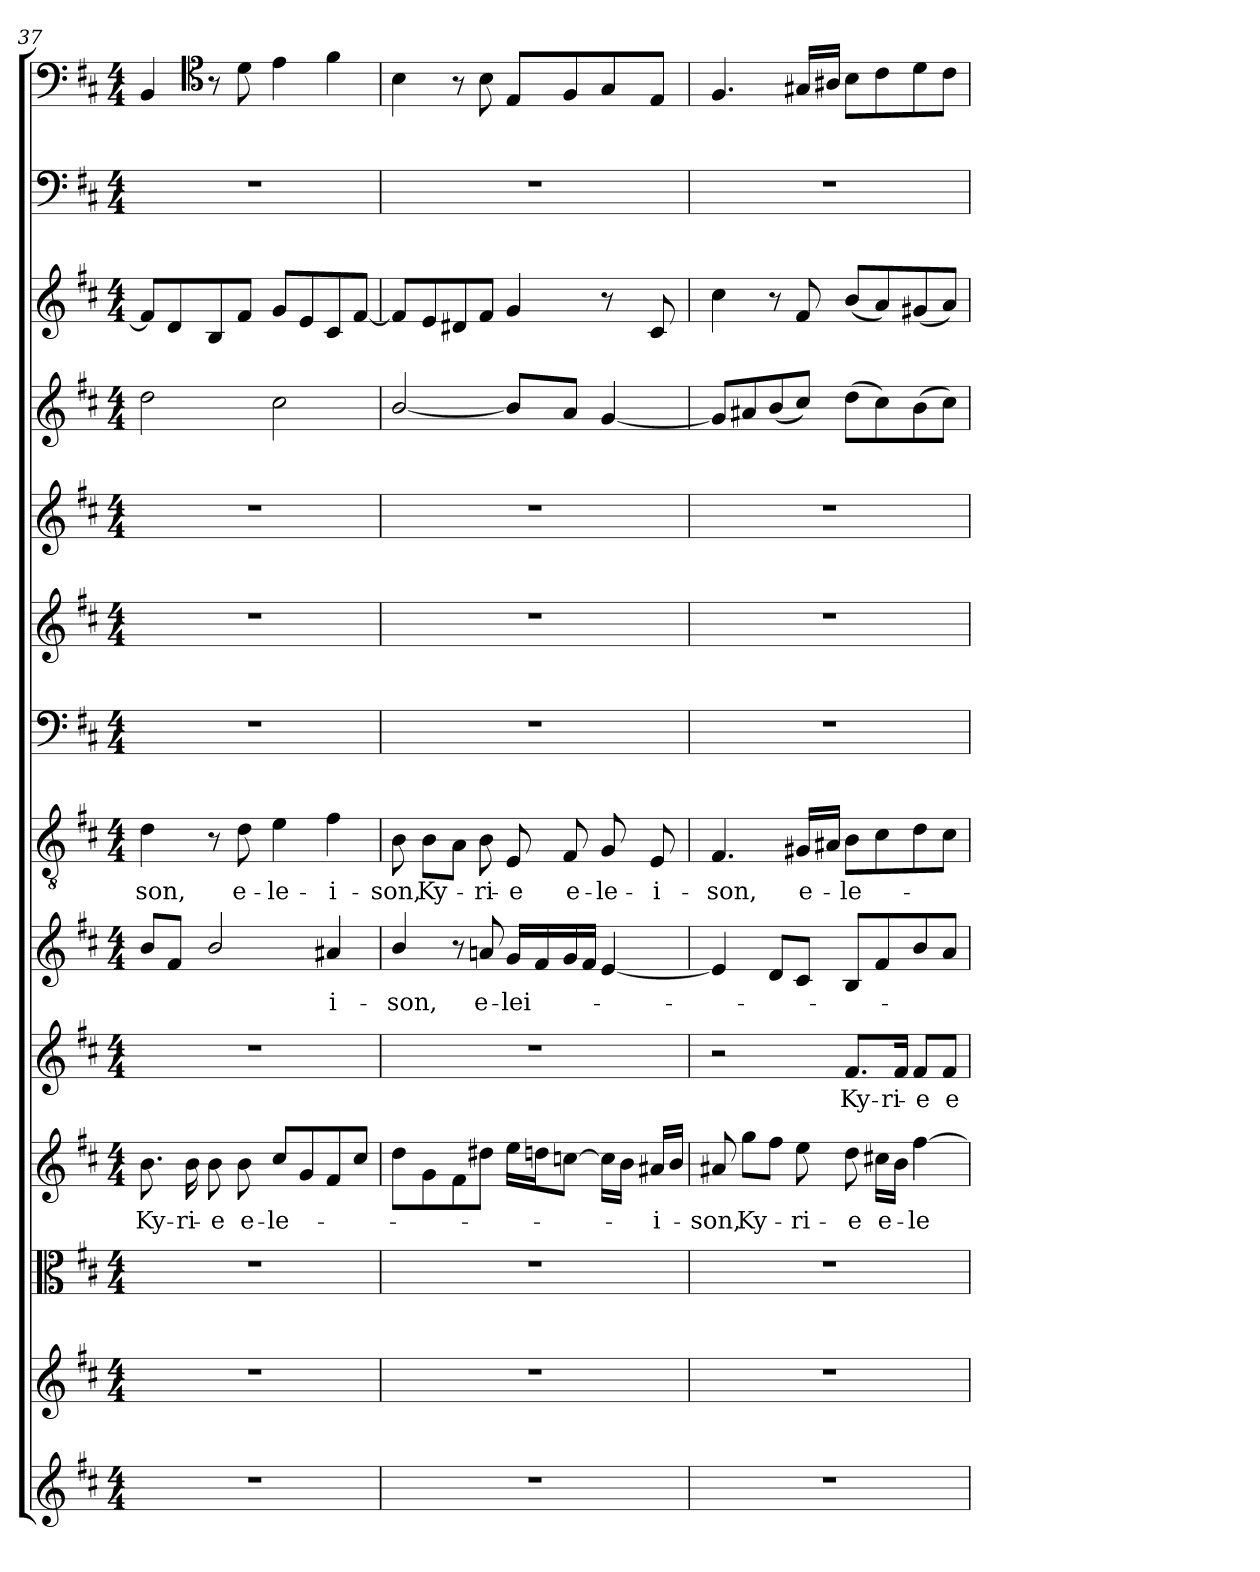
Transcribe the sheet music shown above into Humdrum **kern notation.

**kern	**kern	**kern	**kern	**text	**kern	**text	**kern	**text	**kern	**text	**kern	**kern	**kern	**kern	**kern	**kern	**kern
*part14	*part13	*part12	*part11	*part11	*part10	*part10	*part9	*part9	*part8	*part8	*part7	*part6	*part5	*part4	*part3	*part2	*part1
*staff14	*staff13	*staff12	*staff11	*staff11	*staff10	*staff10	*staff9	*staff9	*staff8	*staff8	*staff7	*staff6	*staff5	*staff4	*staff3	*staff2	*staff1
*clefG2	*clefG2	*clefC3	*clefG2	*	*clefG2	*	*clefG2	*	*clefGv2	*	*clefF4	*clefG2	*clefG2	*clefG2	*clefG2	*clefF4	*clefF4
*k[f#c#]	*k[f#c#]	*k[f#c#]	*k[f#c#]	*	*k[f#c#]	*	*k[f#c#]	*	*k[f#c#]	*	*k[f#c#]	*k[f#c#]	*k[f#c#]	*k[f#c#]	*k[f#c#]	*k[f#c#]	*k[f#c#]
*b:	*b:	*b:	*b:	*	*b:	*	*b:	*	*b:	*	*b:	*b:	*b:	*b:	*b:	*b:	*b:
*M4/4	*M4/4	*M4/4	*M4/4	*	*M4/4	*	*M4/4	*	*M4/4	*	*M4/4	*M4/4	*M4/4	*M4/4	*M4/4	*M4/4	*M4/4
=37	=37	=37	=37	=37	=37	=37	=37	=37	=37	=37	=37	=37	=37	=37	=37	=37	=37
1r	1r	1r	8.b\	Ky-	1r	.	8b/L	.	4d\	-son,	1r	1r	1r	2dd\	8f#/L]	1r	4BB/
.	.	.	.	.	.	.	8f#/J	.	.	.	.	.	.	.	8d/	.	.
.	.	.	16b\	-ri-	.	.	.	.	.	.	.	.	.	.	.	.	.
*	*	*	*	*	*	*	*	*	*	*	*	*	*	*	*	*	*clefC4
.	.	.	8b\	-e	.	.	2b/	.	8r	.	.	.	.	.	8B/	.	8r
.	.	.	8b\	e-	.	.	.	.	8d\	e-	.	.	.	.	8f#/J	.	8d\
.	.	.	8cc#/L	-le-	.	.	.	.	4e\	-le-	.	.	.	2cc#\	8g/L	.	4e\
.	.	.	8g/	.	.	.	.	.	.	.	.	.	.	.	8e/	.	.
.	.	.	8f#/	.	.	.	4a#X/	-i-	4f#\	-i-	.	.	.	.	8c#/	.	4f#\
.	.	.	8cc#/J	.	.	.	.	.	.	.	.	.	.	.	[8f#/J	.	.
=38	=38	=38	=38	=38	=38	=38	=38	=38	=38	=38	=38	=38	=38	=38	=38	=38	=38
1r	1r	1r	8dd\L	.	1r	.	4b/	-son,	8B\	-son,	1r	1r	1r	[2b/	8f#/L]	1r	4B\
.	.	.	8g\	.	.	.	.	.	8B\L	Ky-	.	.	.	.	8e/	.	.
.	.	.	8f#\	.	.	.	8r	.	8A\J	.	.	.	.	.	8d#X/	.	8r
.	.	.	8dd#X\J	.	.	.	8an/	e-	8B\	-ri-	.	.	.	.	8f#/J	.	8B\
.	.	.	16ee\LL	.	.	.	16g/LL	-lei-	8E/	-e	.	.	.	8b/L]	4g/	.	8E/L
.	.	.	16ddn\J	.	.	.	16f#/	.	.	.	.	.	.	.	.	.	.
.	.	.	[8ccn\J	.	.	.	16g/	.	8F#/	e-	.	.	.	8a/J	.	.	8F#/
.	.	.	.	.	.	.	16f#/JJ	.	.	.	.	.	.	.	.	.	.
.	.	.	16cc\LL]	.	.	.	[4e/	.	8G/	-le-	.	.	.	[4g/	8r	.	8G/
.	.	.	16b\JJ	.	.	.	.	.	.	.	.	.	.	.	.	.	.
.	.	.	16a#X/LL	-i-	.	.	.	.	8E/	-i-	.	.	.	.	8c#/	.	8E/J
.	.	.	16b/JJ	.	.	.	.	.	.	.	.	.	.	.	.	.	.
=39	=39	=39	=39	=39	=39	=39	=39	=39	=39	=39	=39	=39	=39	=39	=39	=39	=39
1r	1r	1r	8a#X/	-son,	2r	.	4e/]	.	4.F#/	-son,	1r	1r	1r	8g/L]	4cc#\	1r	4.F#/
.	.	.	8gg\L	Ky-	.	.	.	.	.	.	.	.	.	8a#X/	.	.	.
.	.	.	8ff#\J	.	.	.	8d/L	.	.	.	.	.	.	(8b/	8r	.	.
.	.	.	8ee\	-ri-	.	.	8c#/J	.	16G#X/LL	e-	.	.	.	8cc#/J)	8f#/	.	16G#X/LL
.	.	.	.	.	.	.	.	.	16A#X/JJ	.	.	.	.	.	.	.	16A#X/JJ
.	.	.	8dd\	-e	8.f#/L	Ky-	8B/L	.	8B\L	-le-	.	.	.	(8dd\L	(8b/L	.	8B\L
.	.	.	16cc#X\LL	e-	.	.	8f#/	.	8c#\	.	.	.	.	8cc#\)	8a/)	.	8c#\
.	.	.	16b\JJ	.	16f#/Jk	-ri-	.	.	.	.	.	.	.	.	.	.	.
.	.	.	[4ff#\	-le-	8f#/L	-e	8b/	.	8d\	.	.	.	.	(8b\	(8g#X/	.	8d\
.	.	.	.	.	8f#/J	e-	8a/J	.	8c#\J	.	.	.	.	8cc#\J)	8a/J)	.	8c#\J
=	=	=	=	=	=	=	=	=	=	=	=	=	=	=	=	=	=
*-	*-	*-	*-	*-	*-	*-	*-	*-	*-	*-	*-	*-	*-	*-	*-	*-	*-
